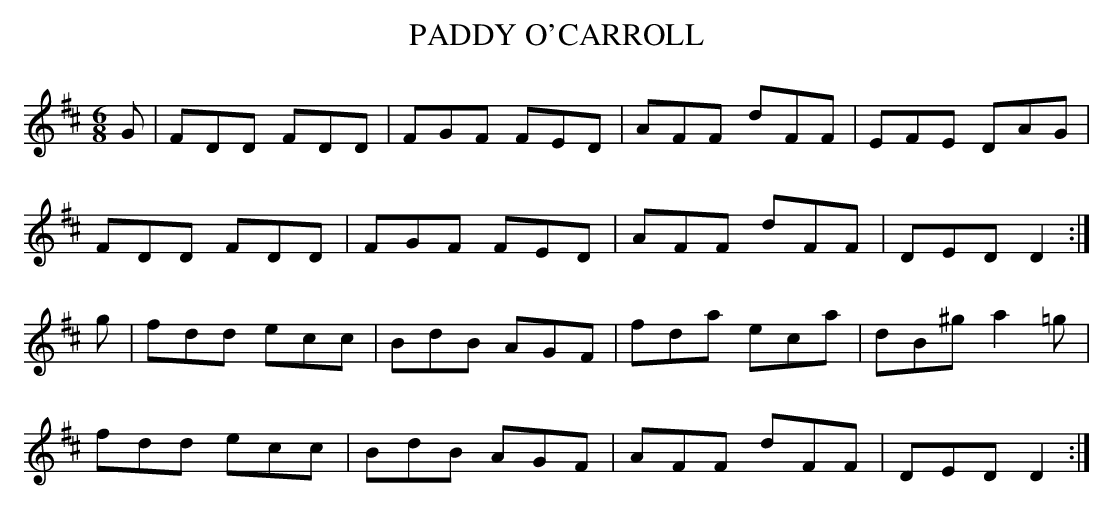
X:1
T:PADDY O'CARROLL
M:6/8
L:1/8
K:D
G|FDD FDD|FGF FED|AFF dFF|EFE DAG|
FDD FDD|FGF FED|AFF dFF|DED D2 :|
g|fdd ecc|BdB AGF|fda eca|dB^g a2=g|
fdd ecc|BdB AGF|AFF dFF|DED D2 :|
